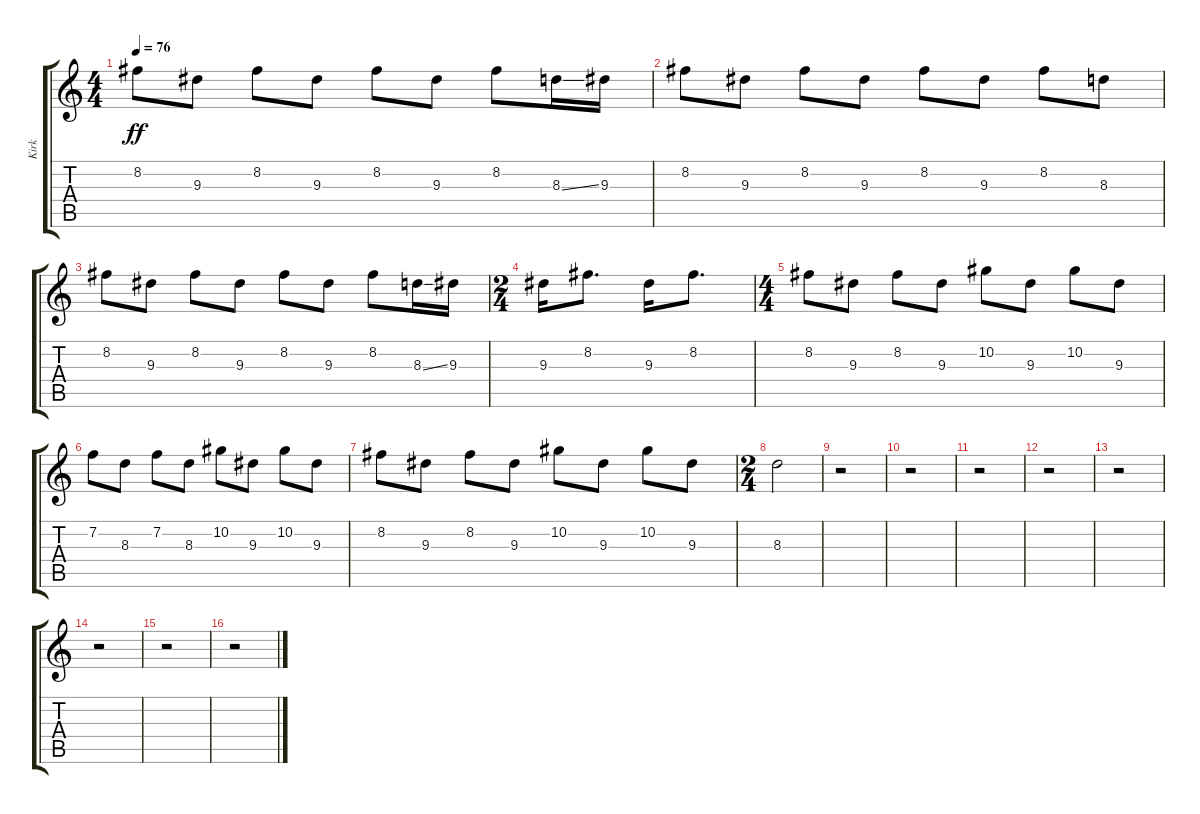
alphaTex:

\track ("Kirk" "Kirk") {instrument distortionguitar}
\staff {score tabs}
\tuning (Eb4 Bb3 Gb3 Db3 Ab2 Eb2) {hide}
\ts (4 4)
\tempo 76
\clef g2
\ks c
8.2.8{dy ff} 9.3.8 8.2.8 9.3.8 8.2.8 9.3.8 8.2.8 8.3{ss}.16 9.3.16 |
8.2.8 9.3.8 8.2.8 9.3.8 8.2.8 9.3.8 8.2.8 8.3.8 |
8.2.8 9.3.8 8.2.8 9.3.8 8.2.8 9.3.8 8.2.8 8.3{ss}.16 9.3.16 |
\ts (2 4)
9.3.16 8.2.8{d} 9.3.16 8.2.8{d} |
\ts (4 4)
8.2.8 9.3.8 8.2.8 9.3.8 10.2.8 9.3.8 10.2.8 9.3.8 |
7.2.8 8.3.8 7.2.8 8.3.8 10.2.8 9.3.8 10.2.8 9.3.8 |
8.2.8 9.3.8 8.2.8 9.3.8 10.2.8 9.3.8 10.2.8 9.3.8 |
\ts (2 4)
8.3.2 |
r.2 |
r.2 |
r.2 |
r.2 |
r.2 |
r.2 |
r.2 |
r.2
